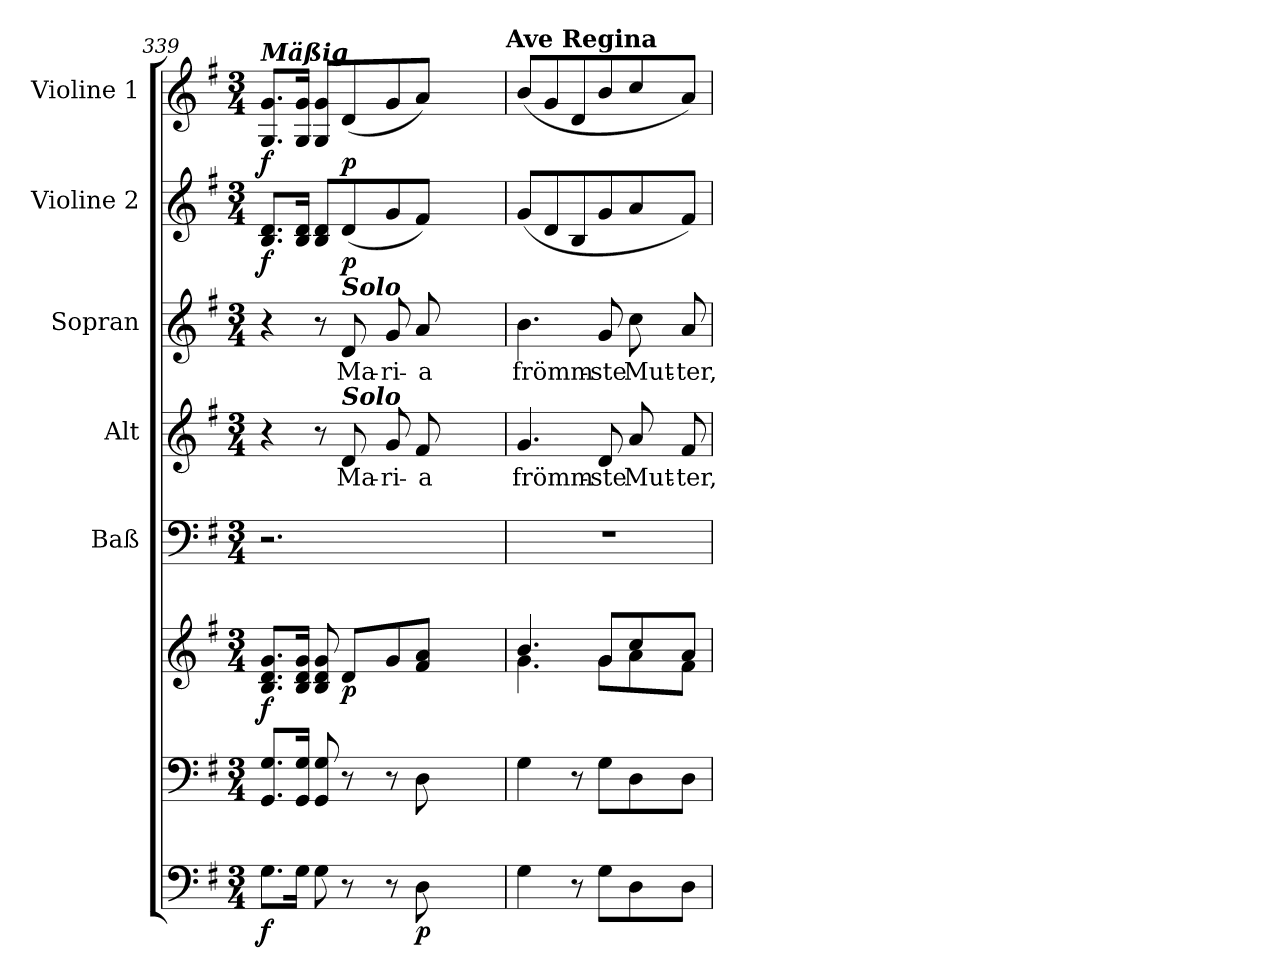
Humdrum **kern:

**kern	**dynam	**kern	**kern	**dynam	**kern	**kern	**text	**kern	**text	**kern	**dynam	**kern	**dynam
*part7	*part7	*part6	*part6	*part6	*part5	*part4	*part4	*part3	*part3	*part2	*part2	*part1	*part1
*staff8	*staff8	*staff7	*staff6	*staff6/7	*staff5	*staff4	*staff4	*staff3	*staff3	*staff2	*staff2	*staff1	*staff1
*	*	*	*	*	*I"Baß	*I"Alt	*	*I"Sopran	*	*I"Violine 2	*	*I"Violine 1	*
*	*	*	*	*	*	*	*	*	*	*I'Vln	*	*I'Vln	*
!!LO:PB:g=z
*clefF4	*	*clefF4	*clefG2	*	*clefF4	*clefG2	*	*clefG2	*	*clefG2	*	*clefG2	*
*ITrd7c12	*	*	*	*	*	*	*	*	*	*	*	*	*
*k[f#]	*	*k[f#]	*k[f#]	*	*k[f#]	*k[f#]	*	*k[f#]	*	*k[f#]	*	*k[f#]	*
*G:	*	*G:	*G:	*	*G:	*G:	*	*G:	*	*G:	*	*G:	*
*M3/4	*	*M3/4	*M3/4	*	*M3/4	*M3/4	*	*M3/4	*	*M3/4	*	*M3/4	*
=339	=339	=339	=339	=339	=339	=339	=339	=339	=339	=339	=339	=339	=339
!	!	!	!	!	!	!	!	!	!	!	!	!LO:TX:a:Bi:t=Mäßig	!
!	!LO:DY:b	!	!	!LO:DY:b	!	!	!	!	!	!	!LO:DY:b	!	!LO:DY:b
8.GG\L	f	8.GG/ 8.G/L	8.B/ 8.d/ 8.g/L	f	2.r	4r	.	4r	.	8.B/ 8.d/L	f	8.G/ 8.g/L	f
16GG\Jk	.	16GG/ 16G/Jk	16B/ 16d/ 16g/Jk	.	.	.	.	.	.	16B/ 16d/Jk	.	16G/ 16g/Jk	.
8GG\	.	8GG/ 8G/	8B/ 8d/ 8g/	.	.	8r	.	8r	.	8B/ 8d/L	.	8G/ 8g/L	.
!	!	!	!	!	!	!	!	!LO:TX:a:Bi:t=Solo	!	!	!	!	!
!	!	!	!	!	!	!LO:TX:a:Bi:t=Solo	!	!	!	!	!	!	!
!	!	!	!	!LO:DY:b	!	!	!LO:LY:b	!	!LO:LY:b	!	!LO:DY:b	!	!LO:DY:b
8r	.	8r	8d/L	p	.	8d/	Ma-	8d/	Ma-	(<8d/	p	(<8d/	p
!	!	!	!	!	!	!	!LO:LY:b	!	!LO:LY:b	!	!	!	!
8r	.	8r	8g/	.	.	8g/	-ri-	8g/	-ri-	8g/	.	8g/	.
!	!LO:DY:b	!	!	!	!	!	!LO:LY:b	!	!LO:LY:b	!	!	!	!
8DD\	p	8D\	8f#/ 8a/J	.	.	8f#/	-a	8a/	-a	8f#/J)	.	8a/J)	.
2ryy	.	2ryy	2ryy	.	2ryy	2ryy	.	2ryy	.	2ryy	.	2ryy	.
!	!	!	!	!	!	!	!	!	!	!	!	!LO:TX:a:B:t=Ave Regina	!
=340	=340	=340	=340	=340	=340	=340	=340	=340	=340	=340	=340	=340	=340
*	*	*	*^	*	*	*	*	*	*	*	*	*	*
!	!	!	!	!	!	!	!	!LO:LY:b	!	!LO:LY:b	!	!	!	!
4GG\	.	4G\	4.b/	4.g\	.	2.r	4.g/	frömm-	4.b\	frömm-	(<8g/L	.	(<8b/L	.
.	.	.	.	.	.	.	.	.	.	.	8d/	.	8g/	.
8r	.	8r	.	.	.	.	.	.	.	.	8B/	.	8d/	.
!	!	!	!	!	!	!	!	!LO:LY:b	!	!LO:LY:b	!	!	!	!
8GG\L	.	8G\L	8g/L	8g\L	.	.	8d/	-ste	8g/	-ste	8g/	.	8b/	.
!	!	!	!	!	!	!	!	!LO:LY:b	!	!LO:LY:b	!	!	!	!
8DD\	.	8D\	8cc/	8a\	.	.	8a/	Mut-	8cc\	Mut-	8a/	.	8cc/	.
!	!	!	!	!	!	!	!	!LO:LY:b	!	!LO:LY:b	!	!	!	!
8DD\J	.	8D\J	8a/J	8f#\J	.	.	8f#/	-ter,	8a/	-ter,	8f#/J)	.	8a/J)	.
*	*	*	*v	*v	*	*	*	*	*	*	*	*	*	*
=	=	=	=	=	=	=	=	=	=	=	=	=	=
*-	*-	*-	*-	*-	*-	*-	*-	*-	*-	*-	*-	*-	*-
